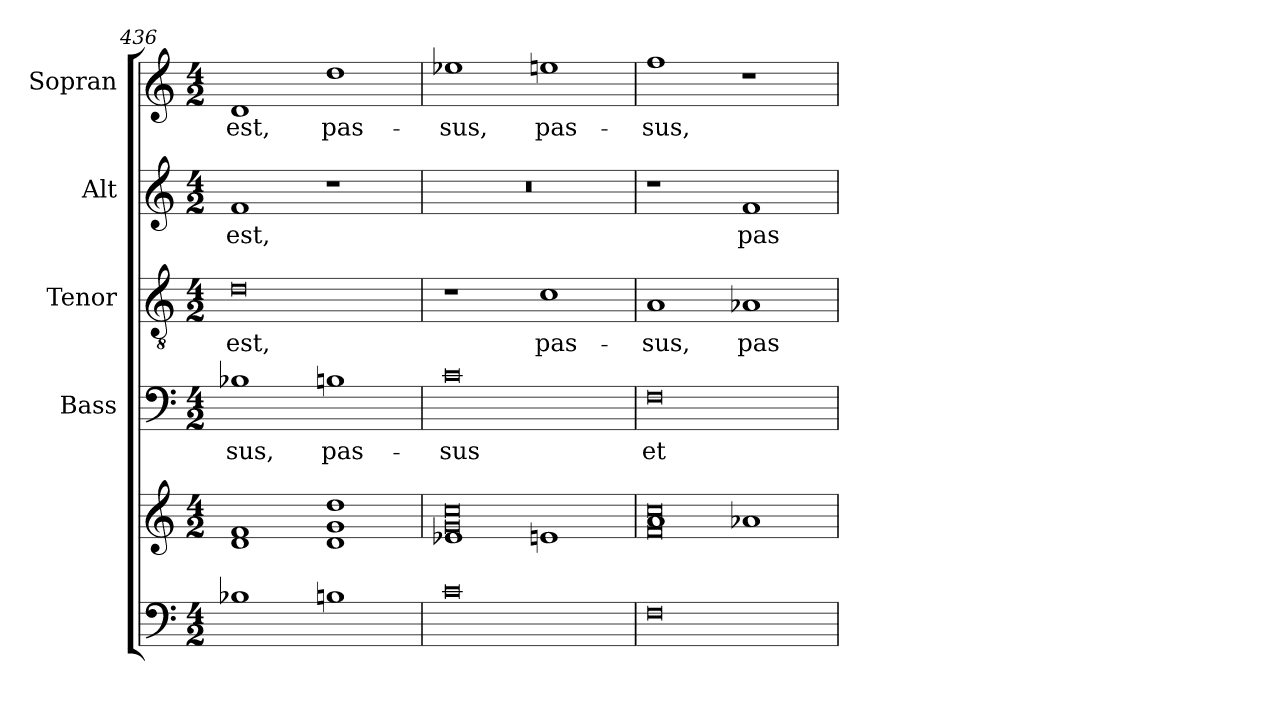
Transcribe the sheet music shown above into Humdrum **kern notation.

**kern	**kern	**kern	**text	**kern	**text	**kern	**text	**kern	**text
*part5	*part5	*part4	*part4	*part3	*part3	*part2	*part2	*part1	*part1
*staff6	*staff5	*staff4	*staff4	*staff3	*staff3	*staff2	*staff2	*staff1	*staff1
*	*	*I"Bass	*	*I"Tenor	*	*I"Alt	*	*I"Sopran	*
*	*	*I'B.	*	*I'T.	*	*I'A.	*	*I'S.	*
*clefF4	*clefG2	*clefF4	*	*clefGv2	*	*clefG2	*	*clefG2	*
*k[]	*k[]	*k[]	*	*k[]	*	*k[]	*	*k[]	*
*C:	*C:	*C:	*	*C:	*	*C:	*	*C:	*
*M4/2	*M4/2	*M4/2	*	*M4/2	*	*M4/2	*	*M4/2	*
=436	=436	=436	=436	=436	=436	=436	=436	=436	=436
!	!	!	!LO:LY:b	!	!LO:LY:b	!	!LO:LY:b	!	!LO:LY:b
1B-X	1d 1f	1B-X	-sus,	0d	est,	1f	est,	1d	est,
!	!	!	!LO:LY:b	!	!	!	!	!	!LO:LY:b
1Bn	1d 1g 1dd	1Bn	pas-	.	.	1r	.	1dd	pas-
=437	=437	=437	=437	=437	=437	=437	=437	=437	=437
*	*^	*	*	*	*	*	*	*	*
!	!	!	!	!LO:LY:b	!	!	!	!	!	!LO:LY:b
0c	0g 0cc	1e-X	0c	-sus	1r	.	0r	.	1ee-X	-sus,
!	!	!	!	!	!	!LO:LY:b	!	!	!	!LO:LY:b
.	.	1en	.	.	1c	pas-	.	.	1een	pas-
!!LO:PB:g=z
=438	=438	=438	=438	=438	=438	=438	=438	=438	=438	=438
!	!	!	!	!LO:LY:b	!	!LO:LY:b	!	!	!	!LO:LY:b
0F	0f 0cc	1a	0F	et	1A	-sus,	1r	.	1ff	-sus,
!	!	!	!	!	!	!LO:LY:b	!	!LO:LY:b	!	!
.	.	1a-X	.	.	1A-X	pas-	1f	pas-	1r	.
*	*v	*v	*	*	*	*	*	*	*	*
=	=	=	=	=	=	=	=	=	=
*-	*-	*-	*-	*-	*-	*-	*-	*-	*-
